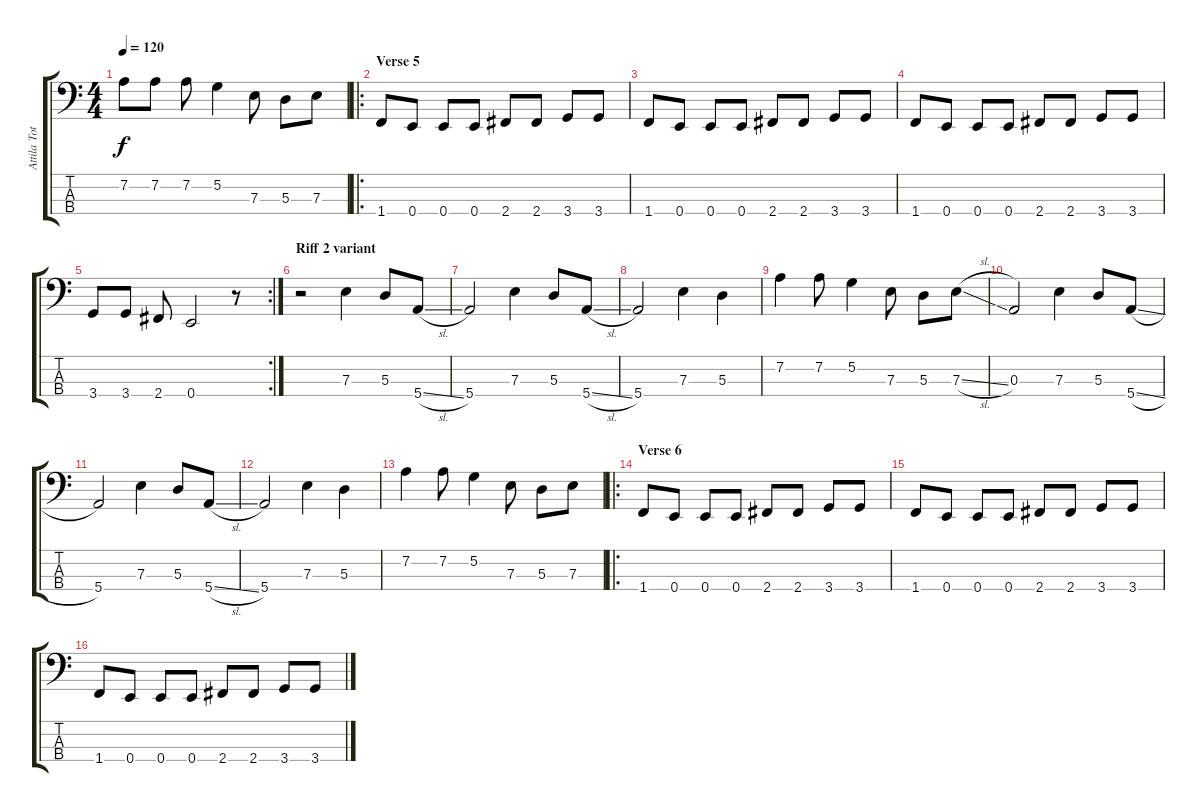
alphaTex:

\track ("Attila Toth" "Attila Tot") {instrument electricbasspick}
\staff {score tabs}
\tuning (G2 D2 A1 E1) {hide}
\ts (4 4)
\tempo 120
\clef f4
\ks c
7.2.8{dy f} 7.2.8 7.2.8 5.2.4 7.3.8 5.3.8 7.3.8 |
\ro
\section ("" "Verse 5")
1.4.8 0.4.8 0.4.8 0.4.8 2.4.8 2.4.8 3.4.8 3.4.8 |
1.4.8 0.4.8 0.4.8 0.4.8 2.4.8 2.4.8 3.4.8 3.4.8 |
1.4.8 0.4.8 0.4.8 0.4.8 2.4.8 2.4.8 3.4.8 3.4.8 |
\rc 2
3.4.8 3.4.8 2.4.8 0.4.2 r.8 |
\section ("" "Riff 2 variant")
r.2 7.3.4 5.3.8 5.4{sl}.8 |
5.4.2 7.3.4 5.3.8 5.4{sl}.8 |
5.4.2 7.3.4 5.3.4 |
7.2.4 7.2.8 5.2.4 7.3.8 5.3.8 7.3{sl}.8 |
0.3.2 7.3.4 5.3.8 5.4{sl}.8 |
5.4.2 7.3.4 5.3.8 5.4{sl}.8 |
5.4.2 7.3.4 5.3.4 |
7.2.4 7.2.8 5.2.4 7.3.8 5.3.8 7.3.8 |
\ro
\section ("" "Verse 6")
1.4.8 0.4.8 0.4.8 0.4.8 2.4.8 2.4.8 3.4.8 3.4.8 |
1.4.8 0.4.8 0.4.8 0.4.8 2.4.8 2.4.8 3.4.8 3.4.8 |
1.4.8 0.4.8 0.4.8 0.4.8 2.4.8 2.4.8 3.4.8 3.4.8
